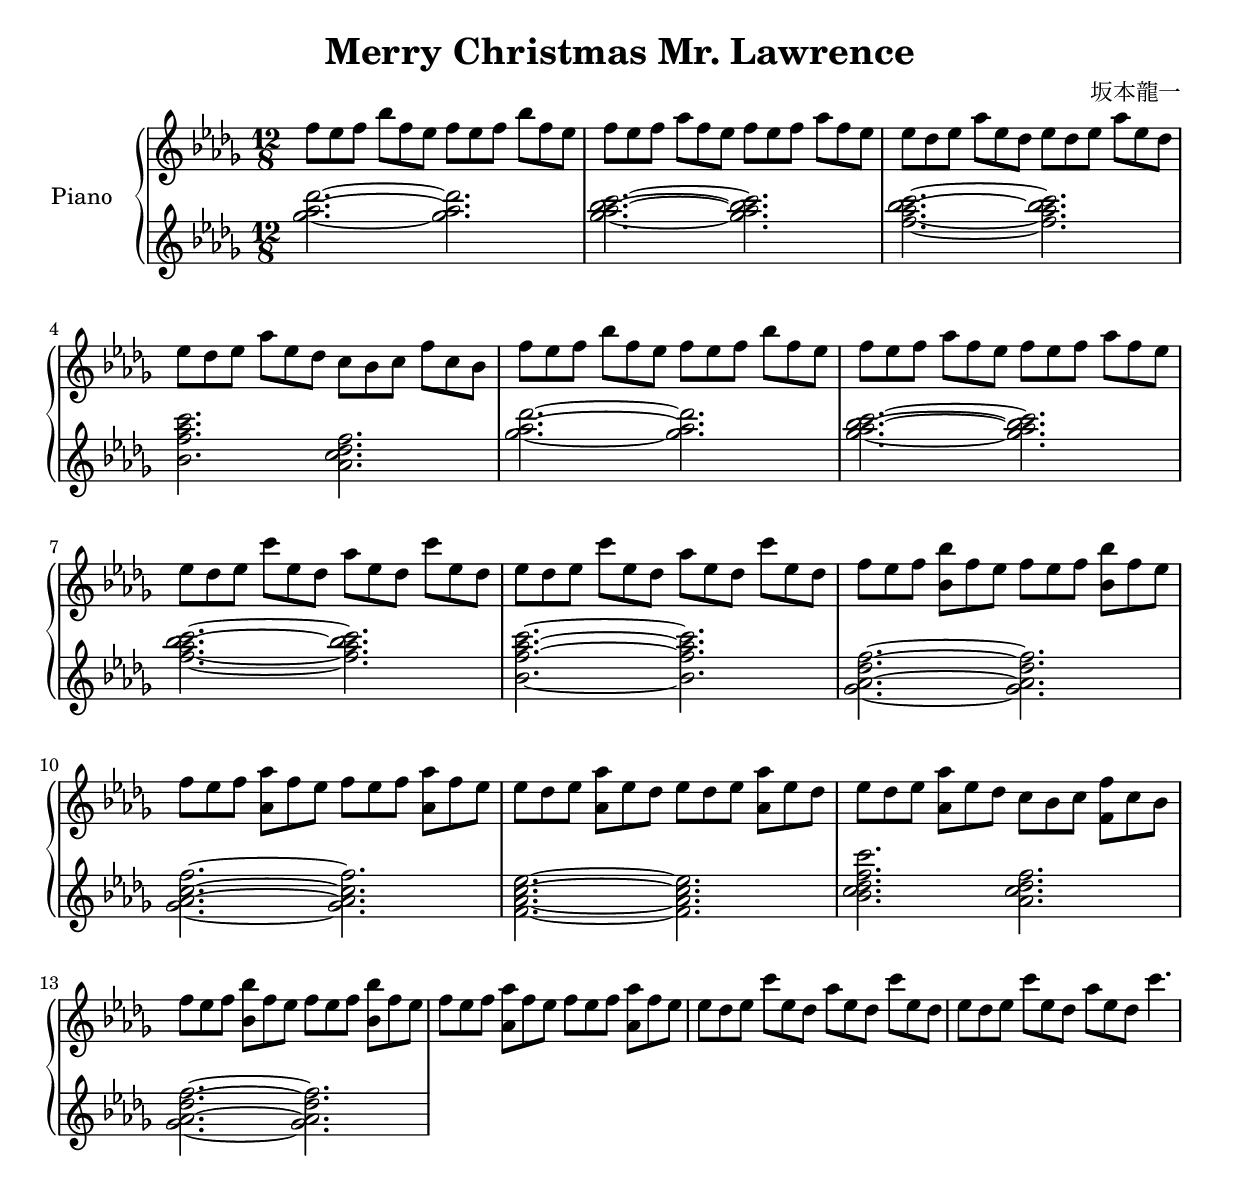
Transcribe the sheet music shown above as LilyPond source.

\header {
  title = "Merry Christmas Mr. Lawrence"
  composer = "坂本龍一"
}

upper = \relative des' {\key des \major \time 12/8 \clef treble
    f'8 ees f bes f ees f ees f bes f ees |
    f ees f aes f ees f ees f aes f ees |
    ees des ees aes ees des ees des ees aes ees des |
    ees des ees aes ees des c bes c f c bes |
    f' ees f bes f ees f ees f bes f ees |
    f ees f aes f ees f ees f aes f ees |
    ees des ees c' ees, des aes' ees des c' ees, des |
    ees des ees c' ees, des aes' ees des c' ees, des |
    f ees f <bes bes,> f ees f ees f <bes bes,> f ees |
    f ees f <aes aes,> f ees f ees f <aes aes,> f ees |
    ees des ees <aes aes,> ees des ees des ees <aes aes,> ees des |
    ees des ees <aes aes,> ees des c bes c <f f,> c bes |
    f' ees f <bes bes,> f ees f ees f <bes bes,> f ees |
    f ees f <aes aes,> f ees f ees f <aes aes,> f ees |
    ees des ees c' ees, des aes' ees des c' ees, des |
    ees des ees c' ees, des aes' ees des c'4. |      

  }

lower = \relative des' {\key des \major \time 12/8 \clef treble
    <ges' aes des>2. ~<ges aes des>2. |
    <ges aes bes c> ~<ges aes bes c> |
    <f aes bes c> ~<f aes bes c> |
    <bes, f' aes c> <aes c des f> |
    <ges' aes des>2. ~<ges aes des>2. |
    <ges aes bes c> ~<ges aes bes c> |
    <f aes bes c> ~<f aes bes c> |
    <bes, f' aes c> ~<bes f' aes c> |
    <ges aes des f> ~<ges aes des f> |
    <ges aes c f> ~<ges aes c f> |
    <f aes c ees>~ <f aes c ees> |
    <bes c des f c'> <aes c des f> |
    <ges aes des f> ~<ges aes des f> |

  }

\score {
  \new PianoStaff <<
    \set PianoStaff.instrumentName = #"Piano  "
    \new Staff = "upper" \upper
    \new Staff = "lower" \lower
    >>
  }

  \layout {}
  \midi {}
